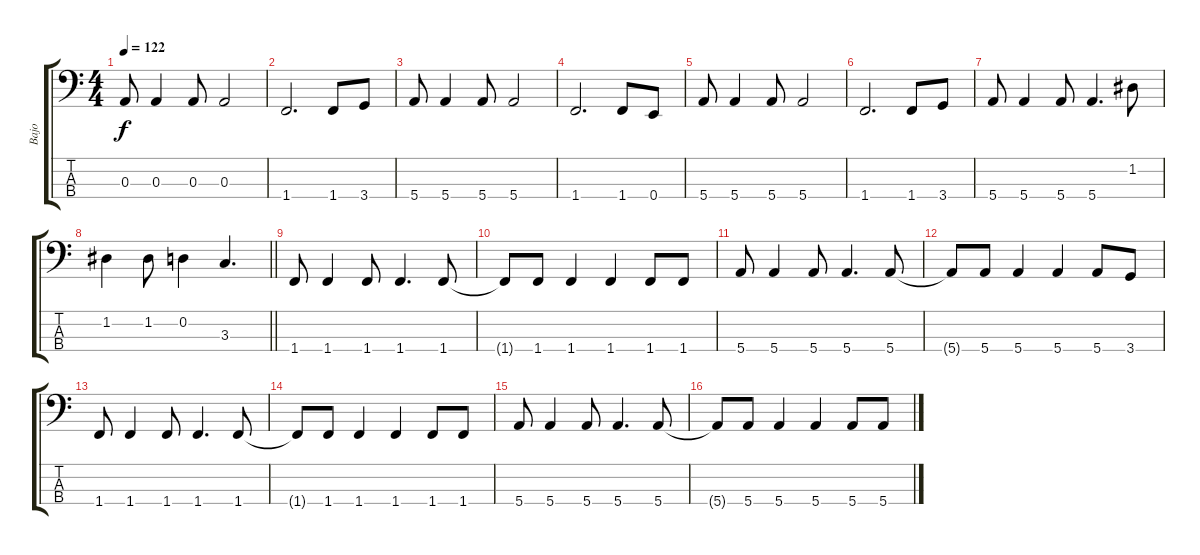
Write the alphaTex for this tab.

\track ("Bajo" "Bajo") {instrument electricbasspick}
\staff {score tabs}
\tuning (G2 D2 A1 E1) {hide}
\ts (4 4)
\tempo 122
\clef f4
\ks c
0.3.8{dy f} 0.3.4 0.3.8 0.3.2 |
1.4.2{d} 1.4.8 3.4.8 |
5.4.8 5.4.4 5.4.8 5.4.2 |
1.4.2{d} 1.4.8 0.4.8 |
5.4.8 5.4.4 5.4.8 5.4.2 |
1.4.2{d} 1.4.8 3.4.8 |
5.4.8 5.4.4 5.4.8 5.4.4{d} 1.2.8 |
\barLineRight lightlight
1.2.4 1.2.8 0.2.4 3.3.4{d} |
1.4.8 1.4.4 1.4.8 1.4.4{d} 1.4.8 |
1.4{t}.8 1.4.8 1.4.4 1.4.4 1.4.8 1.4.8 |
5.4.8 5.4.4 5.4.8 5.4.4{d} 5.4.8 |
5.4{t}.8 5.4.8 5.4.4 5.4.4 5.4.8 3.4.8 |
1.4.8 1.4.4 1.4.8 1.4.4{d} 1.4.8 |
1.4{t}.8 1.4.8 1.4.4 1.4.4 1.4.8 1.4.8 |
5.4.8 5.4.4 5.4.8 5.4.4{d} 5.4.8 |
5.4{t}.8 5.4.8 5.4.4 5.4.4 5.4.8 5.4.8
